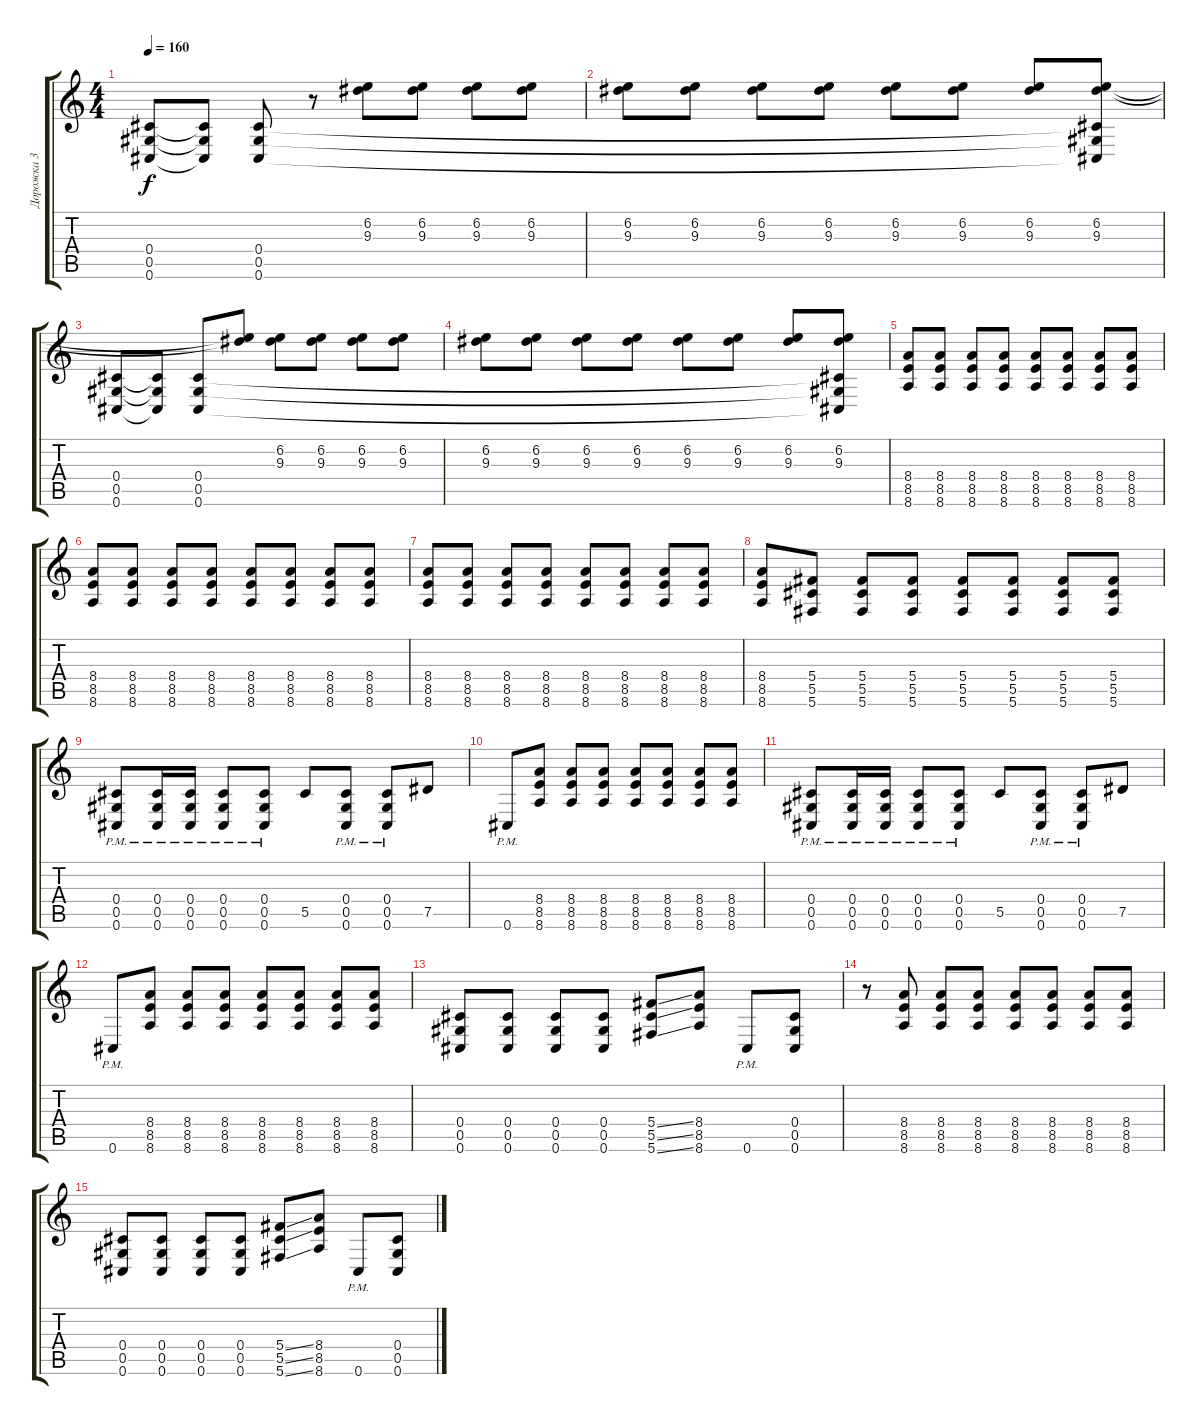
\track ("Дорожка 3" "Дорожка 3") {instrument acousticguitarsteel}
\staff {score tabs}
\tuning (Eb4 Bb3 Gb3 Db3 Ab2 Db2) {hide}
\ts (4 4)
\tempo 160
\clef g2
\ks c
(0.4 0.5 0.6).8{dy f instrument overdrivenguitar} (0.4{t} 0.5{t} 0.6{t}).8 (0.4 0.5 0.6).8 r.8 (6.2 9.3).8 (6.2 9.3).8 (6.2 9.3).8 (6.2 9.3).8 |
(6.2 9.3).8 (6.2 9.3).8 (6.2 9.3).8 (6.2 9.3).8 (6.2 9.3).8 (6.2 9.3).8 (6.2 9.3).8 (6.2 9.3 0.4{t} 0.5{t} 0.6{t}).8 |
(0.4 0.5 0.6).8 (0.4{t} 0.5{t} 0.6{t}).8 (0.4 0.5 0.6).8 (6.2{t} 9.3{t}).8 (6.2 9.3).8 (6.2 9.3).8 (6.2 9.3).8 (6.2 9.3).8 |
(6.2 9.3).8 (6.2 9.3).8 (6.2 9.3).8 (6.2 9.3).8 (6.2 9.3).8 (6.2 9.3).8 (6.2 9.3).8 (6.2 9.3 0.4{t} 0.5{t} 0.6{t}).8 |
(8.4 8.5 8.6).8 (8.4 8.5 8.6).8 (8.4 8.5 8.6).8 (8.4 8.5 8.6).8 (8.4 8.5 8.6).8 (8.4 8.5 8.6).8 (8.4 8.5 8.6).8 (8.4 8.5 8.6).8 |
(8.4 8.5 8.6).8 (8.4 8.5 8.6).8 (8.4 8.5 8.6).8 (8.4 8.5 8.6).8 (8.4 8.5 8.6).8 (8.4 8.5 8.6).8 (8.4 8.5 8.6).8 (8.4 8.5 8.6).8 |
(8.4 8.5 8.6).8 (8.4 8.5 8.6).8 (8.4 8.5 8.6).8 (8.4 8.5 8.6).8 (8.4 8.5 8.6).8 (8.4 8.5 8.6).8 (8.4 8.5 8.6).8 (8.4 8.5 8.6).8 |
(8.4 8.5 8.6).8 (5.4 5.5 5.6).8 (5.4 5.5 5.6).8 (5.4 5.5 5.6).8 (5.4 5.5 5.6).8 (5.4 5.5 5.6).8 (5.4 5.5 5.6).8 (5.4 5.5 5.6).8 |
(0.4{pm} 0.5{pm} 0.6{pm}).8 (0.4{pm} 0.5{pm} 0.6{pm}).16 (0.4{pm} 0.5{pm} 0.6{pm}).16 (0.4{pm} 0.5{pm} 0.6{pm}).8 (0.4{pm} 0.5{pm} 0.6{pm}).8 5.5.8 (0.4{pm} 0.5{pm} 0.6{pm}).8 (0.4{pm} 0.5{pm} 0.6{pm}).8 7.5.8 |
0.6{pm}.8 (8.4 8.5 8.6).8 (8.4 8.5 8.6).8 (8.4 8.5 8.6).8 (8.4 8.5 8.6).8 (8.4 8.5 8.6).8 (8.4 8.5 8.6).8 (8.4 8.5 8.6).8 |
(0.4{pm} 0.5{pm} 0.6{pm}).8 (0.4{pm} 0.5{pm} 0.6{pm}).16 (0.4{pm} 0.5{pm} 0.6{pm}).16 (0.4{pm} 0.5{pm} 0.6{pm}).8 (0.4{pm} 0.5{pm} 0.6{pm}).8 5.5.8 (0.4{pm} 0.5{pm} 0.6{pm}).8 (0.4{pm} 0.5{pm} 0.6{pm}).8 7.5.8 |
0.6{pm}.8 (8.4 8.5 8.6).8 (8.4 8.5 8.6).8 (8.4 8.5 8.6).8 (8.4 8.5 8.6).8 (8.4 8.5 8.6).8 (8.4 8.5 8.6).8 (8.4 8.5 8.6).8 |
(0.4 0.5 0.6).8 (0.4 0.5 0.6).8 (0.4 0.5 0.6).8 (0.4 0.5 0.6).8 (5.4{ss} 5.5{ss} 5.6{ss}).8 (8.4 8.5 8.6).8 0.6{pm}.8 (0.4 0.5 0.6).8 |
r.8 (8.4 8.5 8.6).8 (8.4 8.5 8.6).8 (8.4 8.5 8.6).8 (8.4 8.5 8.6).8 (8.4 8.5 8.6).8 (8.4 8.5 8.6).8 (8.4 8.5 8.6).8 |
(0.4 0.5 0.6).8 (0.4 0.5 0.6).8 (0.4 0.5 0.6).8 (0.4 0.5 0.6).8 (5.4{ss} 5.5{ss} 5.6{ss}).8 (8.4 8.5 8.6).8 0.6{pm}.8 (0.4 0.5 0.6).8
